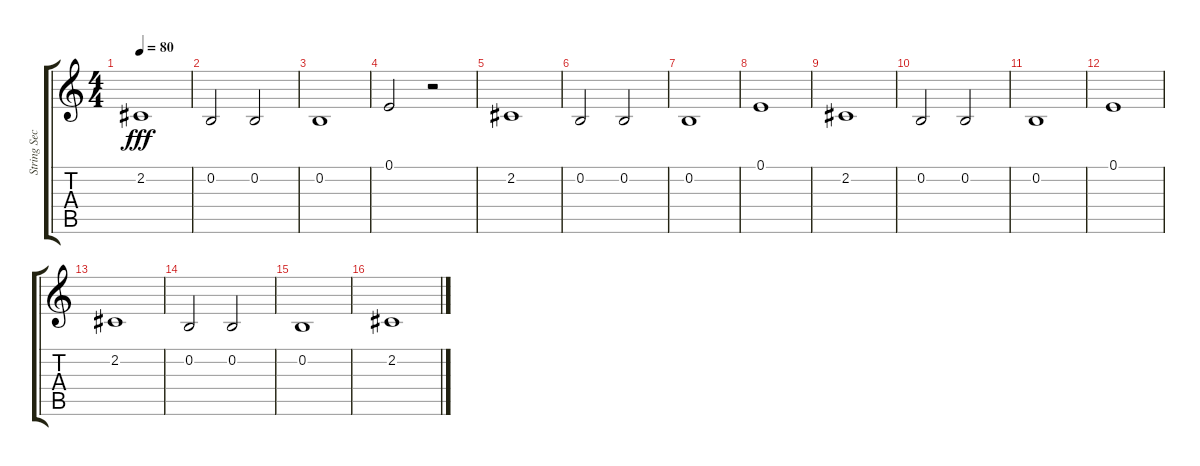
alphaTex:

\track ("String Section" "String Sec") {instrument tremolostrings}
\staff {score tabs}
\tuning (E4 B3 G3 D3 A2 E2) {hide}
\ts (4 4)
\tempo 80
\clef g2
\ks c
2.2.1{dy fff} |
0.2.2 0.2.2 |
0.2.1 |
0.1.2 r.2 |
2.2.1 |
0.2.2 0.2.2 |
0.2.1 |
0.1.1 |
2.2.1 |
0.2.2 0.2.2 |
0.2.1 |
0.1.1 |
2.2.1 |
0.2.2 0.2.2 |
0.2.1 |
2.2.1
